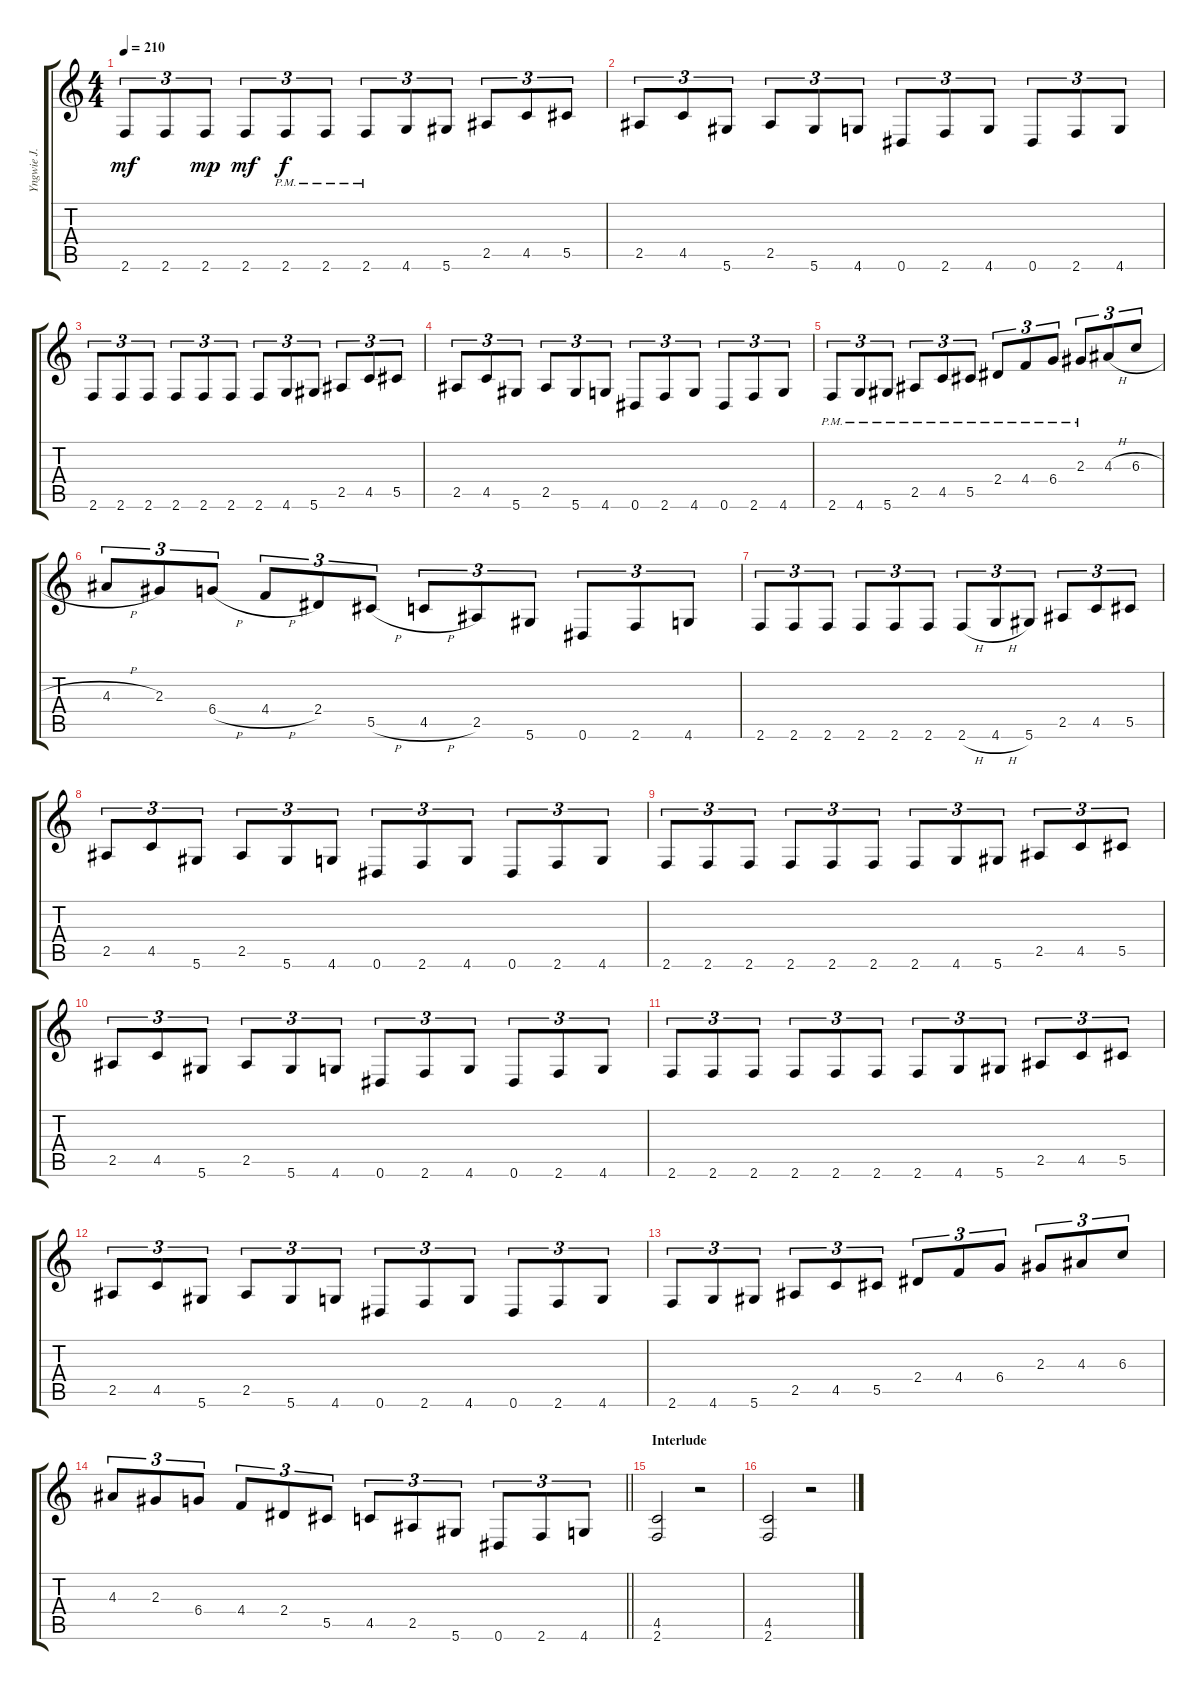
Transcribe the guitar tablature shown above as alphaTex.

\track ("Yngwie J. Malmsteen " "Yngwie J. ") {instrument overdrivenguitar}
\staff {score tabs}
\tuning (Eb4 Bb3 Gb3 Db3 Ab2 Eb2) {hide}
\ts (4 4)
\tempo 210
\clef g2
\ks c
2.6.8{tu (3 2) dy mf} 2.6.8{tu (3 2)} 2.6.8{tu (3 2) dy mp} 2.6.8{tu (3 2) dy mf} 2.6{pm}.8{tu (3 2) dy f} 2.6{pm}.8{tu (3 2)} 2.6{pm}.8{tu (3 2)} 4.6.8{tu (3 2)} 5.6.8{tu (3 2)} 2.5.8{tu (3 2)} 4.5.8{tu (3 2)} 5.5.8{tu (3 2)} |
2.5.8{tu (3 2)} 4.5.8{tu (3 2)} 5.6.8{tu (3 2)} 2.5.8{tu (3 2)} 5.6.8{tu (3 2)} 4.6.8{tu (3 2)} 0.6.8{tu (3 2)} 2.6.8{tu (3 2)} 4.6.8{tu (3 2)} 0.6.8{tu (3 2)} 2.6.8{tu (3 2)} 4.6.8{tu (3 2)} |
2.6.8{tu (3 2)} 2.6.8{tu (3 2)} 2.6.8{tu (3 2)} 2.6.8{tu (3 2)} 2.6.8{tu (3 2)} 2.6.8{tu (3 2)} 2.6.8{tu (3 2)} 4.6.8{tu (3 2)} 5.6.8{tu (3 2)} 2.5.8{tu (3 2)} 4.5.8{tu (3 2)} 5.5.8{tu (3 2)} |
2.5.8{tu (3 2)} 4.5.8{tu (3 2)} 5.6.8{tu (3 2)} 2.5.8{tu (3 2)} 5.6.8{tu (3 2)} 4.6.8{tu (3 2)} 0.6.8{tu (3 2)} 2.6.8{tu (3 2)} 4.6.8{tu (3 2)} 0.6.8{tu (3 2)} 2.6.8{tu (3 2)} 4.6.8{tu (3 2)} |
2.6{pm}.8{tu (3 2)} 4.6{pm}.8{tu (3 2)} 5.6{pm}.8{tu (3 2)} 2.5{pm}.8{tu (3 2)} 4.5{pm}.8{tu (3 2)} 5.5{pm}.8{tu (3 2)} 2.4{pm}.8{tu (3 2)} 4.4{pm}.8{tu (3 2)} 6.4{pm}.8{tu (3 2)} 2.3{pm}.8{tu (3 2)} 4.3{h}.8{tu (3 2)} 6.3{h}.8{tu (3 2)} |
4.3{h}.8{tu (3 2)} 2.3.8{tu (3 2)} 6.4{h}.8{tu (3 2)} 4.4{h}.8{tu (3 2)} 2.4.8{tu (3 2)} 5.5{h}.8{tu (3 2)} 4.5{h}.8{tu (3 2)} 2.5.8{tu (3 2)} 5.6.8{tu (3 2)} 0.6.8{tu (3 2)} 2.6.8{tu (3 2)} 4.6.8{tu (3 2)} |
2.6.8{tu (3 2)} 2.6.8{tu (3 2)} 2.6.8{tu (3 2)} 2.6.8{tu (3 2)} 2.6.8{tu (3 2)} 2.6.8{tu (3 2)} 2.6{h}.8{tu (3 2)} 4.6{h}.8{tu (3 2)} 5.6.8{tu (3 2)} 2.5.8{tu (3 2)} 4.5.8{tu (3 2)} 5.5.8{tu (3 2)} |
2.5.8{tu (3 2)} 4.5.8{tu (3 2)} 5.6.8{tu (3 2)} 2.5.8{tu (3 2)} 5.6.8{tu (3 2)} 4.6.8{tu (3 2)} 0.6.8{tu (3 2)} 2.6.8{tu (3 2)} 4.6.8{tu (3 2)} 0.6.8{tu (3 2)} 2.6.8{tu (3 2)} 4.6.8{tu (3 2)} |
2.6.8{tu (3 2)} 2.6.8{tu (3 2)} 2.6.8{tu (3 2)} 2.6.8{tu (3 2)} 2.6.8{tu (3 2)} 2.6.8{tu (3 2)} 2.6.8{tu (3 2)} 4.6.8{tu (3 2)} 5.6.8{tu (3 2)} 2.5.8{tu (3 2)} 4.5.8{tu (3 2)} 5.5.8{tu (3 2)} |
2.5.8{tu (3 2)} 4.5.8{tu (3 2)} 5.6.8{tu (3 2)} 2.5.8{tu (3 2)} 5.6.8{tu (3 2)} 4.6.8{tu (3 2)} 0.6.8{tu (3 2)} 2.6.8{tu (3 2)} 4.6.8{tu (3 2)} 0.6.8{tu (3 2)} 2.6.8{tu (3 2)} 4.6.8{tu (3 2)} |
2.6.8{tu (3 2)} 2.6.8{tu (3 2)} 2.6.8{tu (3 2)} 2.6.8{tu (3 2)} 2.6.8{tu (3 2)} 2.6.8{tu (3 2)} 2.6.8{tu (3 2)} 4.6.8{tu (3 2)} 5.6.8{tu (3 2)} 2.5.8{tu (3 2)} 4.5.8{tu (3 2)} 5.5.8{tu (3 2)} |
2.5.8{tu (3 2)} 4.5.8{tu (3 2)} 5.6.8{tu (3 2)} 2.5.8{tu (3 2)} 5.6.8{tu (3 2)} 4.6.8{tu (3 2)} 0.6.8{tu (3 2)} 2.6.8{tu (3 2)} 4.6.8{tu (3 2)} 0.6.8{tu (3 2)} 2.6.8{tu (3 2)} 4.6.8{tu (3 2)} |
2.6.8{tu (3 2)} 4.6.8{tu (3 2)} 5.6.8{tu (3 2)} 2.5.8{tu (3 2)} 4.5.8{tu (3 2)} 5.5.8{tu (3 2)} 2.4.8{tu (3 2)} 4.4.8{tu (3 2)} 6.4.8{tu (3 2)} 2.3.8{tu (3 2)} 4.3.8{tu (3 2)} 6.3.8{tu (3 2)} |
\barLineRight lightlight
4.3.8{tu (3 2)} 2.3.8{tu (3 2)} 6.4.8{tu (3 2)} 4.4.8{tu (3 2)} 2.4.8{tu (3 2)} 5.5.8{tu (3 2)} 4.5.8{tu (3 2)} 2.5.8{tu (3 2)} 5.6.8{tu (3 2)} 0.6.8{tu (3 2)} 2.6.8{tu (3 2)} 4.6.8{tu (3 2)} |
\section ("" "Interlude")
(4.5 2.6).2 r.2 |
(4.5 2.6).2 r.2
